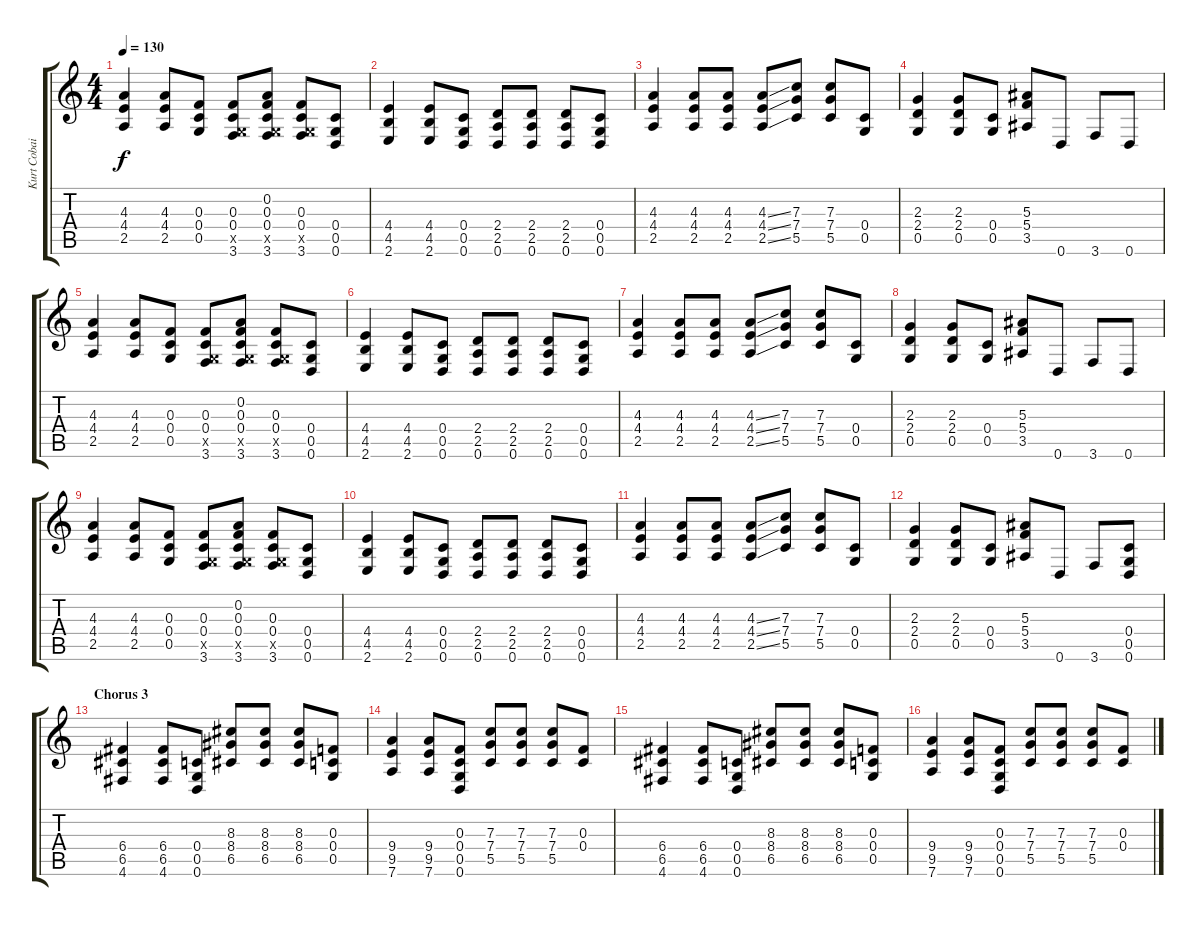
\track ("Kurt Cobain" "Kurt Cobai") {instrument electricguitarclean}
\staff {score tabs}
\tuning (D4 A3 F3 C3 G2 D2) {hide}
\ts (4 4)
\tempo 130
\clef g2
\ks c
(4.3 4.4 2.5).4{dy f} (4.3 4.4 2.5).8 (0.3 0.4 0.5).8 (0.3 0.4 0.5{x} 3.6).8 (0.2 0.3 0.4 0.5{x} 3.6).8 (0.3 0.4 0.5{x} 3.6).8 (0.4 0.5 0.6).8 |
(4.4 4.5 2.6).4 (4.4 4.5 2.6).8 (0.4 0.5 0.6).8 (2.4 2.5 0.6).8 (2.4 2.5 0.6).8 (2.4 2.5 0.6).8 (0.4 0.5 0.6).8 |
(4.3 4.4 2.5).4 (4.3 4.4 2.5).8 (4.3 4.4 2.5).8 (4.3{ss} 4.4{ss} 2.5{ss}).8 (7.3 7.4 5.5).8 (7.3 7.4 5.5).8 (0.4 0.5).8 |
(2.3 2.4 0.5).4 (2.3 2.4 0.5).8 (0.4 0.5).8 (5.3 5.4 3.5).8 0.6.8 3.6.8 0.6.8 |
(4.3 4.4 2.5).4 (4.3 4.4 2.5).8 (0.3 0.4 0.5).8 (0.3 0.4 0.5{x} 3.6).8 (0.2 0.3 0.4 0.5{x} 3.6).8 (0.3 0.4 0.5{x} 3.6).8 (0.4 0.5 0.6).8 |
(4.4 4.5 2.6).4 (4.4 4.5 2.6).8 (0.4 0.5 0.6).8 (2.4 2.5 0.6).8 (2.4 2.5 0.6).8 (2.4 2.5 0.6).8 (0.4 0.5 0.6).8 |
(4.3 4.4 2.5).4 (4.3 4.4 2.5).8 (4.3 4.4 2.5).8 (4.3{ss} 4.4{ss} 2.5{ss}).8 (7.3 7.4 5.5).8 (7.3 7.4 5.5).8 (0.4 0.5).8 |
(2.3 2.4 0.5).4 (2.3 2.4 0.5).8 (0.4 0.5).8 (5.3 5.4 3.5).8 0.6.8 3.6.8 0.6.8 |
(4.3 4.4 2.5).4 (4.3 4.4 2.5).8 (0.3 0.4 0.5).8 (0.3 0.4 0.5{x} 3.6).8 (0.2 0.3 0.4 0.5{x} 3.6).8 (0.3 0.4 0.5{x} 3.6).8 (0.4 0.5 0.6).8 |
(4.4 4.5 2.6).4 (4.4 4.5 2.6).8 (0.4 0.5 0.6).8 (2.4 2.5 0.6).8 (2.4 2.5 0.6).8 (2.4 2.5 0.6).8 (0.4 0.5 0.6).8 |
(4.3 4.4 2.5).4 (4.3 4.4 2.5).8 (4.3 4.4 2.5).8 (4.3{ss} 4.4{ss} 2.5{ss}).8 (7.3 7.4 5.5).8 (7.3 7.4 5.5).8 (0.4 0.5).8 |
(2.3 2.4 0.5).4 (2.3 2.4 0.5).8 (0.4 0.5).8 (5.3 5.4 3.5).8 0.6.8 3.6.8 (0.4 0.5 0.6).8 |
\section ("" "Chorus 3")
(6.4 6.5 4.6).4 (6.4 6.5 4.6).8 (0.4 0.5 0.6).8 (8.3 8.4 6.5).8 (8.3 8.4 6.5).8 (8.3 8.4 6.5).8 (0.3 0.4 0.5).8 |
(9.4 9.5 7.6).4 (9.4 9.5 7.6).8 (0.3 0.4 0.5 0.6).8 (7.3 7.4 5.5).8 (7.3 7.4 5.5).8 (7.3 7.4 5.5).8 (0.3 0.4).8 |
(6.4 6.5 4.6).4 (6.4 6.5 4.6).8 (0.4 0.5 0.6).8 (8.3 8.4 6.5).8 (8.3 8.4 6.5).8 (8.3 8.4 6.5).8 (0.3 0.4 0.5).8 |
(9.4 9.5 7.6).4 (9.4 9.5 7.6).8 (0.3 0.4 0.5 0.6).8 (7.3 7.4 5.5).8 (7.3 7.4 5.5).8 (7.3 7.4 5.5).8 (0.3 0.4).8
